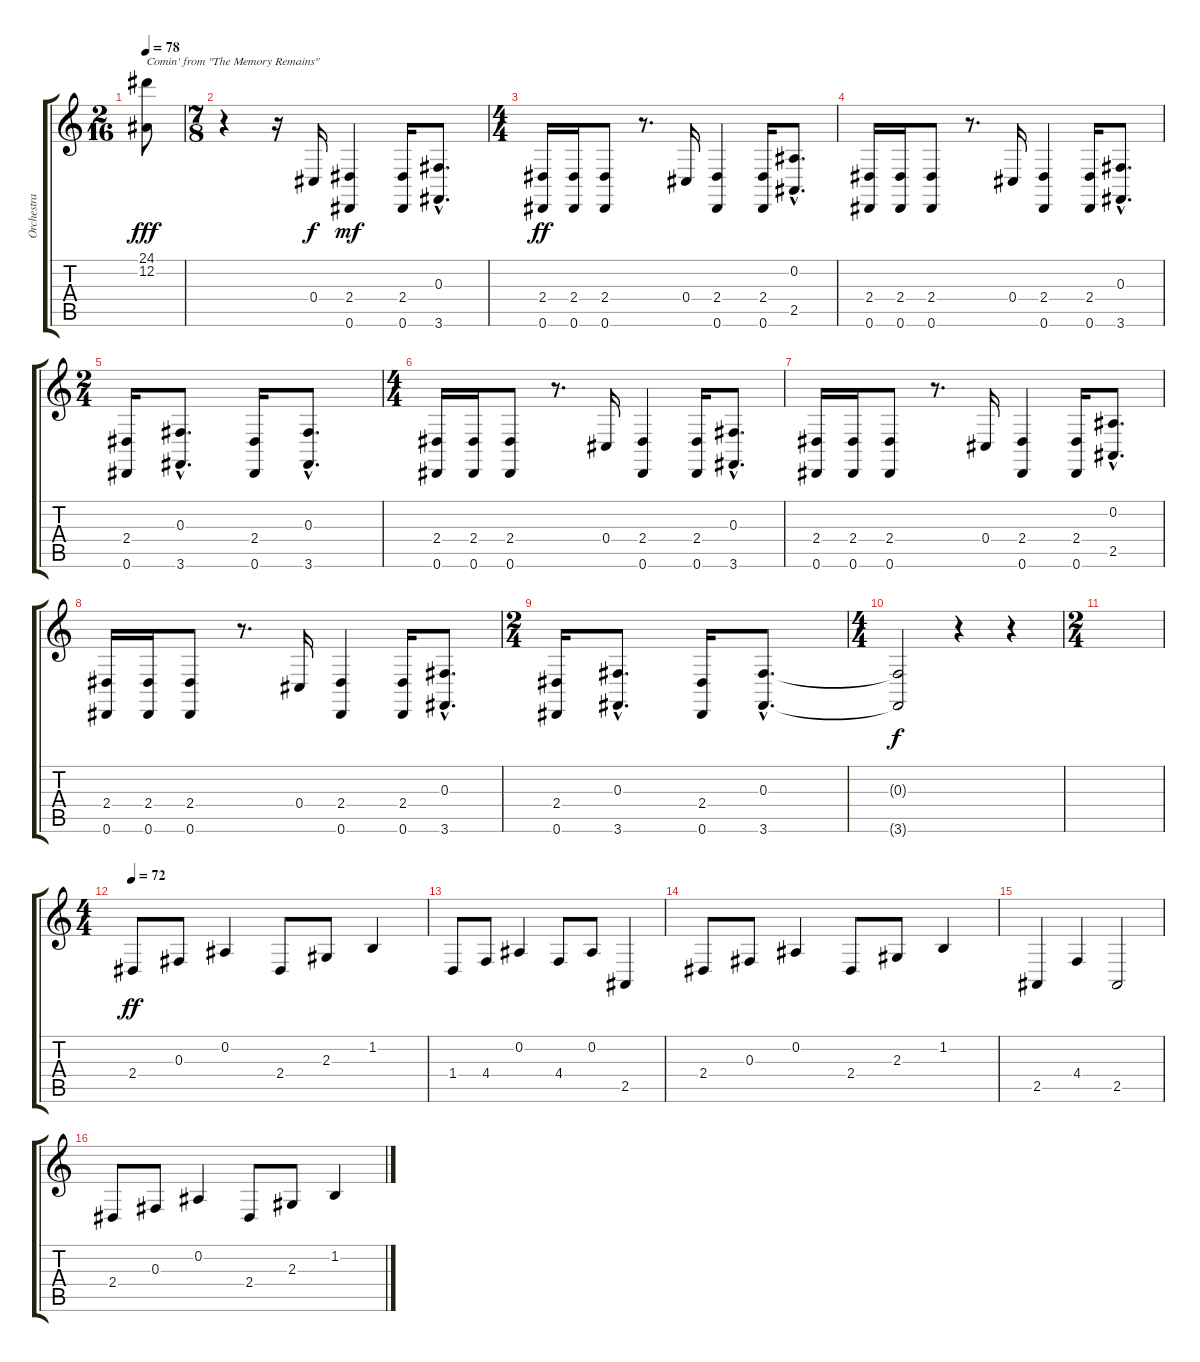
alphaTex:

\track ("Orchestra" "Orchestra") {instrument timpani}
\staff {score tabs}
\tuning (Eb4 Bb3 Gb3 Db3 Ab2 Eb2) {hide}
\ts (2 16)
\tempo 78
\tempo 76
\tempo 78
\clef g2
\ks c
(24.1 12.2).8{txt "Comin' from \"The Memory Remains\"" dy fff volume 11 balance 11 instrument stringensemble1} |
\ts (7 8)
r.4{instrument timpani} r.16 0.4.16{dy f} (2.4 0.6).4{dy mf} (2.4 0.6).16 (0.3{hac} 3.6{hac}).8{d} |
\ts (4 4)
(2.4 0.6).16{dy ff} (2.4 0.6).16 (2.4 0.6).8 r.8{d} 0.4.16 (2.4 0.6).4 (2.4 0.6).16 (0.2{hac} 2.5{hac}).8{d} |
(2.4 0.6).16 (2.4 0.6).16 (2.4 0.6).8 r.8{d} 0.4.16 (2.4 0.6).4 (2.4 0.6).16 (0.3{hac} 3.6{hac}).8{d} |
\ts (2 4)
(2.4 0.6).16 (0.3{hac} 3.6{hac}).8{d} (2.4 0.6).16 (0.3{hac} 3.6{hac}).8{d} |
\ts (4 4)
(2.4 0.6).16{instrument timpani} (2.4 0.6).16 (2.4 0.6).8 r.8{d} 0.4.16 (2.4 0.6).4 (2.4 0.6).16 (0.3{hac} 3.6{hac}).8{d} |
(2.4 0.6).16 (2.4 0.6).16 (2.4 0.6).8 r.8{d} 0.4.16 (2.4 0.6).4 (2.4 0.6).16 (0.2{hac} 2.5{hac}).8{d} |
(2.4 0.6).16 (2.4 0.6).16 (2.4 0.6).8 r.8{d} 0.4.16 (2.4 0.6).4 (2.4 0.6).16 (0.3{hac} 3.6{hac}).8{d} |
\ts (2 4)
(2.4 0.6).16 (0.3{hac} 3.6{hac}).8{d} (2.4 0.6).16 (0.3{hac} 3.6{hac}).8{d} |
\ts (4 4)
(0.3{t} 3.6{t}).2{dy f volume 0} r.4 r.4{volume 6 instrument pizzicatostrings} |
\ts (2 4)
|
\ts (4 4)
\tempo 72
2.4.8{dy ff instrument pizzicatostrings} 0.3.8 0.2.4 2.4.8 2.3.8 1.2.4 |
1.4.8 4.4.8 0.2.4 4.4.8 0.2.8 2.5.4 |
2.4.8{instrument pizzicatostrings} 0.3.8 0.2.4 2.4.8 2.3.8 1.2.4 |
2.5.4 4.4.4 2.5.2 |
2.4.8 0.3.8 0.2.4 2.4.8 2.3.8 1.2.4
